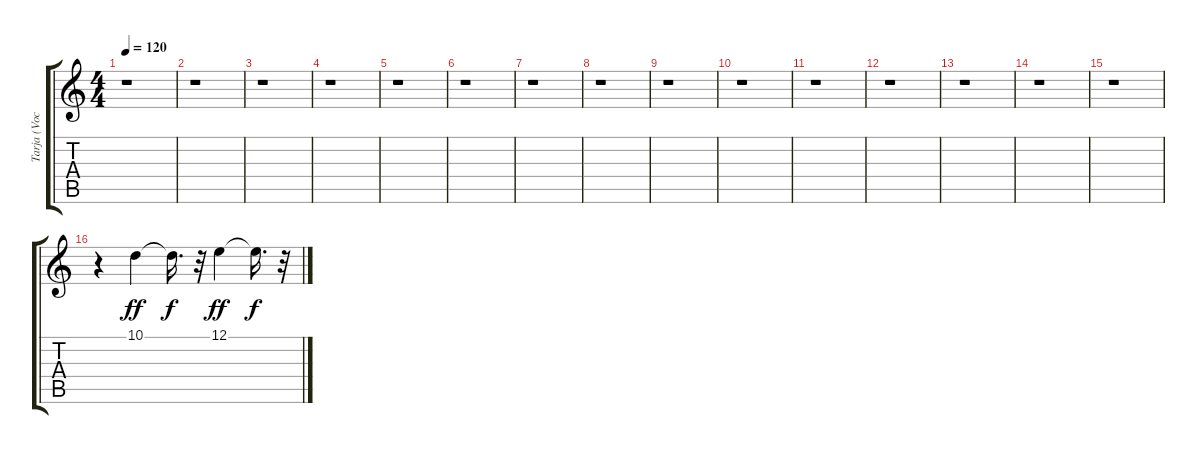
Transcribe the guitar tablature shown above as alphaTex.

\track ("Tarja (Vocals)" "Tarja (Voc") {instrument acousticgrandpiano}
\staff {score tabs}
\tuning (E4 B3 G3 D3 A2 E2) {hide}
\ts (4 4)
\tempo 120
\clef g2
\ks c
r.1{dy f} |
r.1 |
r.1 |
r.1 |
r.1 |
r.1 |
r.1 |
r.1 |
r.1 |
r.1 |
r.1 |
r.1 |
r.1 |
r.1 |
r.1 |
r.4 10.1.4{dy ff} 10.1{t}.16{d dy f} r.32 12.1.4{dy ff} 12.1{t}.16{d dy f} r.32
